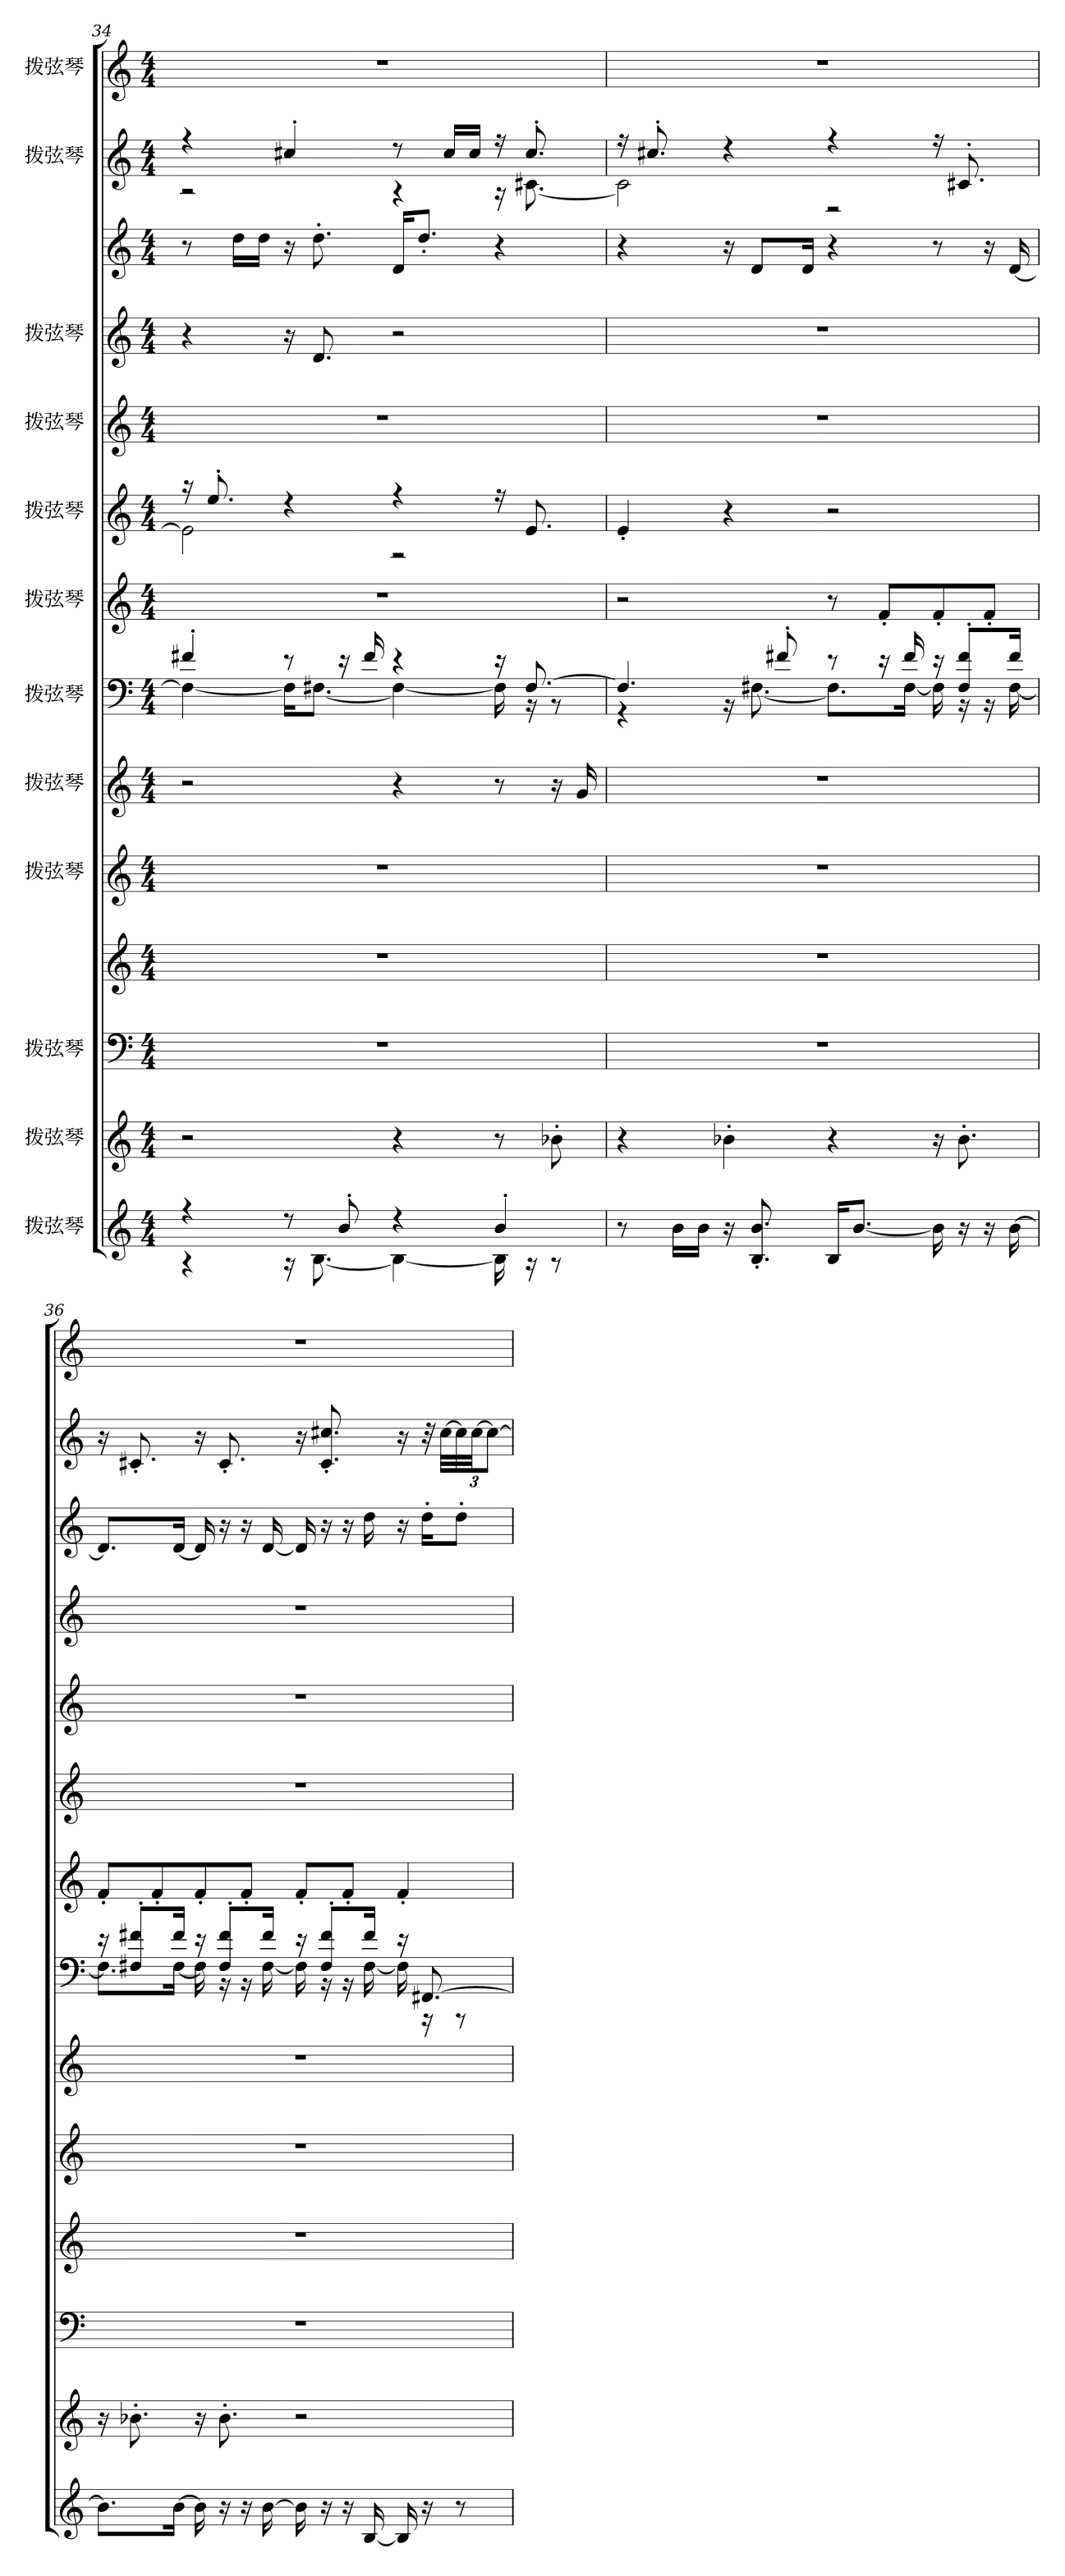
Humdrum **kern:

**kern	**kern	**kern	**kern	**kern	**kern	**kern	**kern	**kern	**kern	**kern	**kern	**kern	**kern
*part12	*part11	*part10	*part10	*part9	*part8	*part7	*part6	*part5	*part4	*part3	*part3	*part2	*part1
*staff14	*staff13	*staff12	*staff11	*staff10	*staff9	*staff8	*staff7	*staff6	*staff5	*staff4	*staff3	*staff2	*staff1
*I"拨弦琴	*I"拨弦琴	*I"拨弦琴	*	*I"拨弦琴	*I"拨弦琴	*I"拨弦琴	*I"拨弦琴	*I"拨弦琴	*I"拨弦琴	*I"拨弦琴	*	*I"拨弦琴	*I"拨弦琴
*clefG2	*clefG2	*clefF4	*clefG2	*clefG2	*clefG2	*clefF4	*clefG2	*clefG2	*clefG2	*clefG2	*clefG2	*clefG2	*clefG2
*k[]	*k[]	*k[]	*k[]	*k[]	*k[]	*k[]	*k[]	*k[]	*k[]	*k[]	*k[]	*k[]	*k[]
*M4/4	*M4/4	*M4/4	*M4/4	*M4/4	*M4/4	*M4/4	*M4/4	*M4/4	*M4/4	*M4/4	*M4/4	*M4/4	*M4/4
=34	=34	=34	=34	=34	=34	=34	=34	=34	=34	=34	=34	=34	=34
*^	*	*	*	*	*	*^	*	*^	*	*	*	*^	*
4r	4r	2r	1r	1r	1r	2r	4f#X'/	4F#\_	1r	16r	2e\]	1r	4r	8r	4r	2r	1r
.	.	.	.	.	.	.	.	.	.	8.ee'/	.	.	.	.	.	.	.
.	.	.	.	.	.	.	.	.	.	.	.	.	.	16dd\LL	.	.	.
.	.	.	.	.	.	.	.	.	.	.	.	.	.	16dd\JJ	.	.	.
8r	16r	.	.	.	.	.	8r	16F#\KL]	.	4r	.	.	16r	16r	4cc#X'/	.	.
.	[8.B\	.	.	.	.	.	.	[8.F#X\J	.	.	.	.	8.d/	8.dd'\	.	.	.
8b'/	.	.	.	.	.	.	16r	.	.	.	.	.	.	.	.	.	.
.	.	.	.	.	.	.	16f#/	.	.	.	.	.	.	.	.	.	.
4r	4B\_	4r	.	.	.	4r	4r	4F#\_	.	4r	2r	.	2r	16d/KL	8r	4r	.
.	.	.	.	.	.	.	.	.	.	.	.	.	.	8.dd'/J	.	.	.
.	.	.	.	.	.	.	.	.	.	.	.	.	.	.	16cc#/LL	.	.
.	.	.	.	.	.	.	.	.	.	.	.	.	.	.	16cc#/JJ	.	.
4b'/	16B\]	8r	.	.	.	8r	16r	16F#\]	.	16r	.	.	.	4r	16r	16r	.
.	16r	.	.	.	.	.	[8.F#/	16r	.	8.e/	.	.	.	.	8.cc#'/	[8.c#X\	.
.	8r	8b-X'\	.	.	.	16r	.	8r	.	.	.	.	.	.	.	.	.
.	.	.	.	.	.	16g/	.	.	.	.	.	.	.	.	.	.	.
*v	*v	*	*	*	*	*	*	*	*	*v	*v	*	*	*	*	*	*
!!LO:PB:g=z
=35	=35	=35	=35	=35	=35	=35	=35	=35	=35	=35	=35	=35	=35	=35	=35
8r	4r	1r	1r	1r	1r	4.F#/]	4r	2r	4e'/	1r	1r	4r	16r	2c#\]	1r
.	.	.	.	.	.	.	.	.	.	.	.	.	8.cc#X'/	.	.
16b\LL	.	.	.	.	.	.	.	.	.	.	.	.	.	.	.
16b\JJ	.	.	.	.	.	.	.	.	.	.	.	.	.	.	.
16r	4b-X'\	.	.	.	.	.	16r	.	4r	.	.	16r	4r	.	.
8.B/' 8.b/'	.	.	.	.	.	.	[8.F#X\	.	.	.	.	8d/L	.	.	.
.	.	.	.	.	.	8f#X'/	.	.	.	.	.	.	.	.	.
.	.	.	.	.	.	.	.	.	.	.	.	16d/Jk	.	.	.
16B/KL	4r	.	.	.	.	8r	8.F#\L]	8r	2r	.	.	4r	4r	2r	.
[8.b/J	.	.	.	.	.	.	.	.	.	.	.	.	.	.	.
.	.	.	.	.	.	16r	.	8f'/L	.	.	.	.	.	.	.
.	.	.	.	.	.	16f#/	[16F#\Jk	.	.	.	.	.	.	.	.
16b\]	16r	.	.	.	.	16r	16F#\]	8f'/	.	.	.	8r	16r	.	.
16r	8.b-'\	.	.	.	.	8F#/' 8f#/'L	16r	.	.	.	.	.	8.c#X'/	.	.
16r	.	.	.	.	.	.	16r	8f'/J	.	.	.	16r	.	.	.
[16b\	.	.	.	.	.	16f#/Jk	[16F#\	.	.	.	.	[16d/	.	.	.
*	*	*	*	*	*	*	*	*	*	*	*	*	*v	*v	*
=36	=36	=36	=36	=36	=36	=36	=36	=36	=36	=36	=36	=36	=36	=36
8.b\L]	16r	1r	1r	1r	1r	16r	8.F#\L]	8f'/L	1r	1r	1r	8.d/L]	16r	1r
.	8.b-X'\	.	.	.	.	8F#X/' 8f#X/'L	.	.	.	.	.	.	8.c#X'/	.
.	.	.	.	.	.	.	.	8f'/	.	.	.	.	.	.
[16b\Jk	.	.	.	.	.	16f#/Jk	[16F#\Jk	.	.	.	.	[16d/Jk	.	.
16b\]	16r	.	.	.	.	16r	16F#\]	8f'/	.	.	.	16d/]	16r	.
16r	8.b-'\	.	.	.	.	8F#/' 8f#/'L	16r	.	.	.	.	16r	8.c#'/	.
16r	.	.	.	.	.	.	16r	8f'/J	.	.	.	16r	.	.
[16b\	.	.	.	.	.	16f#/Jk	[16F#\	.	.	.	.	[16d/	.	.
16b\]	2r	.	.	.	.	16r	16F#\]	8f'/L	.	.	.	16d/]	16r	.
16r	.	.	.	.	.	8F#/' 8f#/'L	16r	.	.	.	.	16r	8.c#/' 8.cc#X/'	.
16r	.	.	.	.	.	.	16r	8f'/J	.	.	.	16r	.	.
[16B/	.	.	.	.	.	16f#/Jk	[16F#\	.	.	.	.	16dd\	.	.
16B/]	.	.	.	.	.	16r	16F#\]	4f'/	.	.	.	16r	16r	.
16r	.	.	.	.	.	[8.FF#X/	16r	.	.	.	.	16dd'\KL	32r	.
.	.	.	.	.	.	.	.	.	.	.	.	.	[32cc#\LLL	.
*	*	*	*	*	*	*	*	*	*	*	*	*	*Xbrackettup	*
8r	.	.	.	.	.	.	8r	.	.	.	.	8dd'\J	48cc#\]	.
.	.	.	.	.	.	.	.	.	.	.	.	.	[48cc#\JJ	.
.	.	.	.	.	.	.	.	.	.	.	.	.	12cc#\J_	.
*	*	*	*	*	*	*v	*v	*	*	*	*	*	*	*
=	=	=	=	=	=	=	=	=	=	=	=	=	=
*-	*-	*-	*-	*-	*-	*-	*-	*-	*-	*-	*-	*-	*-
